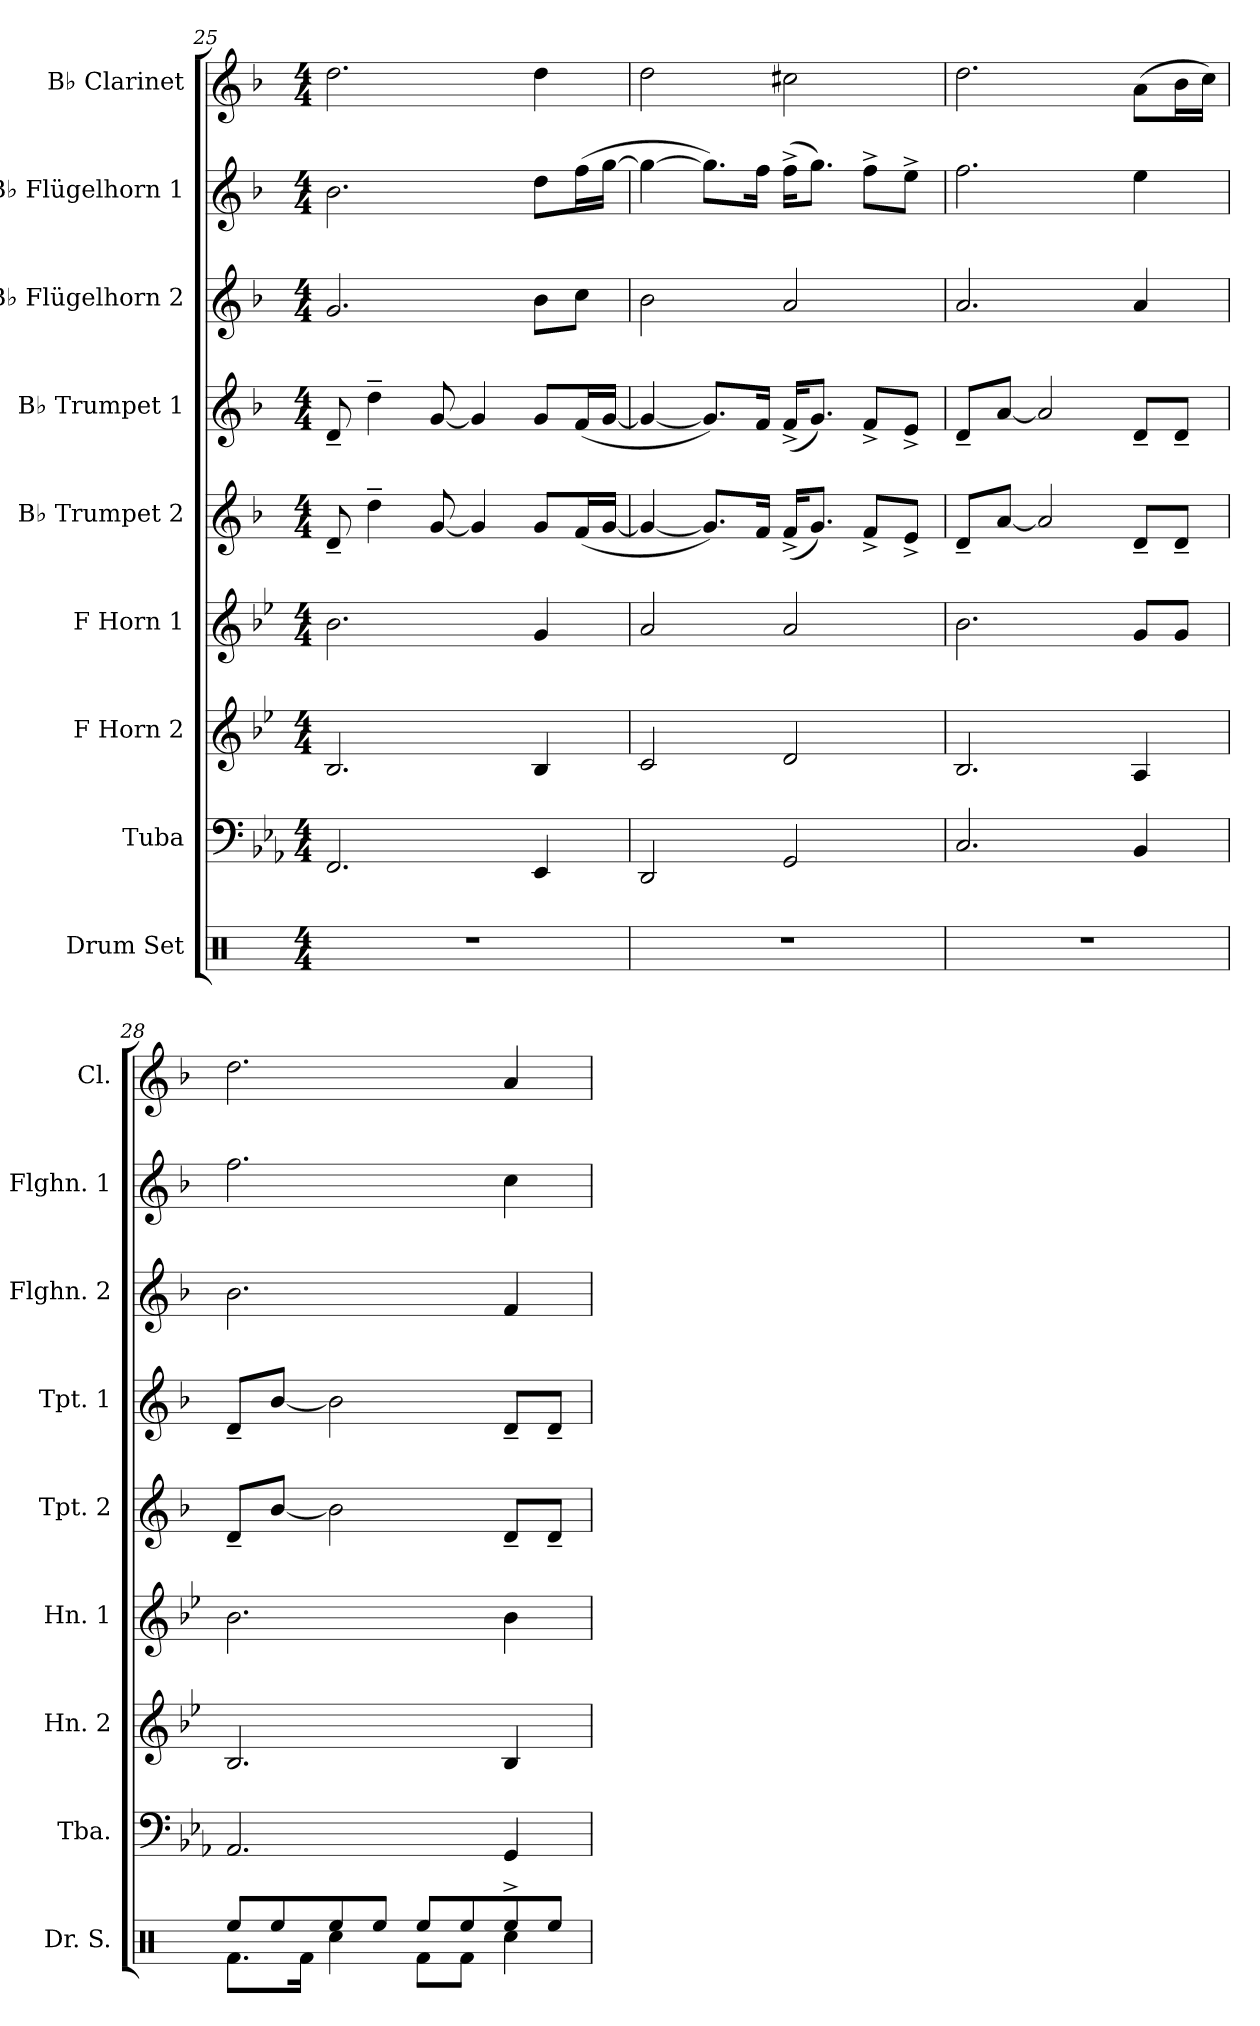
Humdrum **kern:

**kern	**kern	**kern	**kern	**kern	**kern	**kern	**kern	**kern
*part9	*part8	*part7	*part6	*part5	*part4	*part3	*part2	*part1
*staff9	*staff8	*staff7	*staff6	*staff5	*staff4	*staff3	*staff2	*staff1
*I"Drum Set	*I"Tuba	*I"F Horn 2	*I"F Horn 1	*I"B♭ Trumpet 2	*I"B♭ Trumpet 1	*I"B♭ Flügelhorn 2	*I"B♭ Flügelhorn 1	*I"B♭ Clarinet
*I'Dr. S.	*I'Tba.	*I'Hn. 2	*I'Hn. 1	*I'Tpt. 2	*I'Tpt. 1	*I'Flghn. 2	*I'Flghn. 1	*I'Cl.
*clefX	*clefF4	*clefG2	*clefG2	*clefG2	*clefG2	*clefG2	*clefG2	*clefG2
*	*	*ITrd4c7	*ITrd4c7	*ITrd1c2	*ITrd1c2	*ITrd1c2	*ITrd1c2	*ITrd1c2
*k[]	*k[b-e-a-]	*k[b-e-a-]	*k[b-e-a-]	*k[b-e-a-]	*k[b-e-a-]	*k[b-e-a-]	*k[b-e-a-]	*k[b-e-a-]
*M4/4	*M4/4	*M4/4	*M4/4	*M4/4	*M4/4	*M4/4	*M4/4	*M4/4
=25	=25	=25	=25	=25	=25	=25	=25	=25
1r	2.FF/	2.E-/	2.e-\	8c~/	8c~/	2.f/	2.a-\	2.cc\
.	.	.	.	4cc~\	4cc~\	.	.	.
.	.	.	.	[8f/	[8f/	.	.	.
.	.	.	.	4f/]	4f/]	.	.	.
.	4EE-/	4E-/	4c/	8f/L	8f/L	8a-\L	8cc\L	4cc\
.	.	.	.	(16e-/L	(16e-/L	8b-\J	(16ee-\L	.
.	.	.	.	[16f/JJ	[16f/JJ	.	[16ff\JJ	.
=26	=26	=26	=26	=26	=26	=26	=26	=26
1r	2DD/	2F/	2d/	4f/_	4f/_	2a-\	4ff\_	2cc\
.	.	.	.	8.f/L])	8.f/L])	.	8.ff\L])	.
.	.	.	.	16e-/Jk	16e-/Jk	.	16ee-\Jk	.
.	2GG/	2G/	2d/	(16e-^/KL	(16e-^/KL	2g/	(16ee-^\KL	2bn\
.	.	.	.	8.f/J)	8.f/J)	.	8.ff\J)	.
.	.	.	.	8e-^/L	8e-^/L	.	8ee-^\L	.
.	.	.	.	8d^/J	8d^/J	.	8dd^\J	.
!!LO:PB:g=z
=27	=27	=27	=27	=27	=27	=27	=27	=27
1r	2.C/	2.E-/	2.e-\	8c~/L	8c~/L	2.g/	2.ee-\	2.cc\
.	.	.	.	[8g/J	[8g/J	.	.	.
.	.	.	.	2g/]	2g/]	.	.	.
.	4BB-/	4D/	8c/L	8c~/L	8c~/L	4g/	4dd\	(8g\L
.	.	.	8c/J	8c~/J	8c~/J	.	.	16a-\L
.	.	.	.	.	.	.	.	16b-\JJ)
=28	=28	=28	=28	=28	=28	=28	=28	=28
*^	*	*	*	*	*	*	*	*
8Ree/L	8.Rf\L	2.AA-/	2.E-/	2.e-\	8c~/L	8c~/L	2.a-\	2.ee-\	2.cc\
8Ree/	.	.	.	.	[8a-/J	[8a-/J	.	.	.
.	16Rf\Jk	.	.	.	.	.	.	.	.
8Ree/	4Rcc\	.	.	.	2a-\]	2a-\]	.	.	.
8Ree/J	.	.	.	.	.	.	.	.	.
8Ree/L	8Rf\L	.	.	.	.	.	.	.	.
8Ree/	8Rf\J	.	.	.	.	.	.	.	.
8Ree^/	4Rcc\	4GG/	4E-/	4e-\	8c~/L	8c~/L	4e-/	4b-\	4g/
8Ree/J	.	.	.	.	8c~/J	8c~/J	.	.	.
*v	*v	*	*	*	*	*	*	*	*
=	=	=	=	=	=	=	=	=
*-	*-	*-	*-	*-	*-	*-	*-	*-
